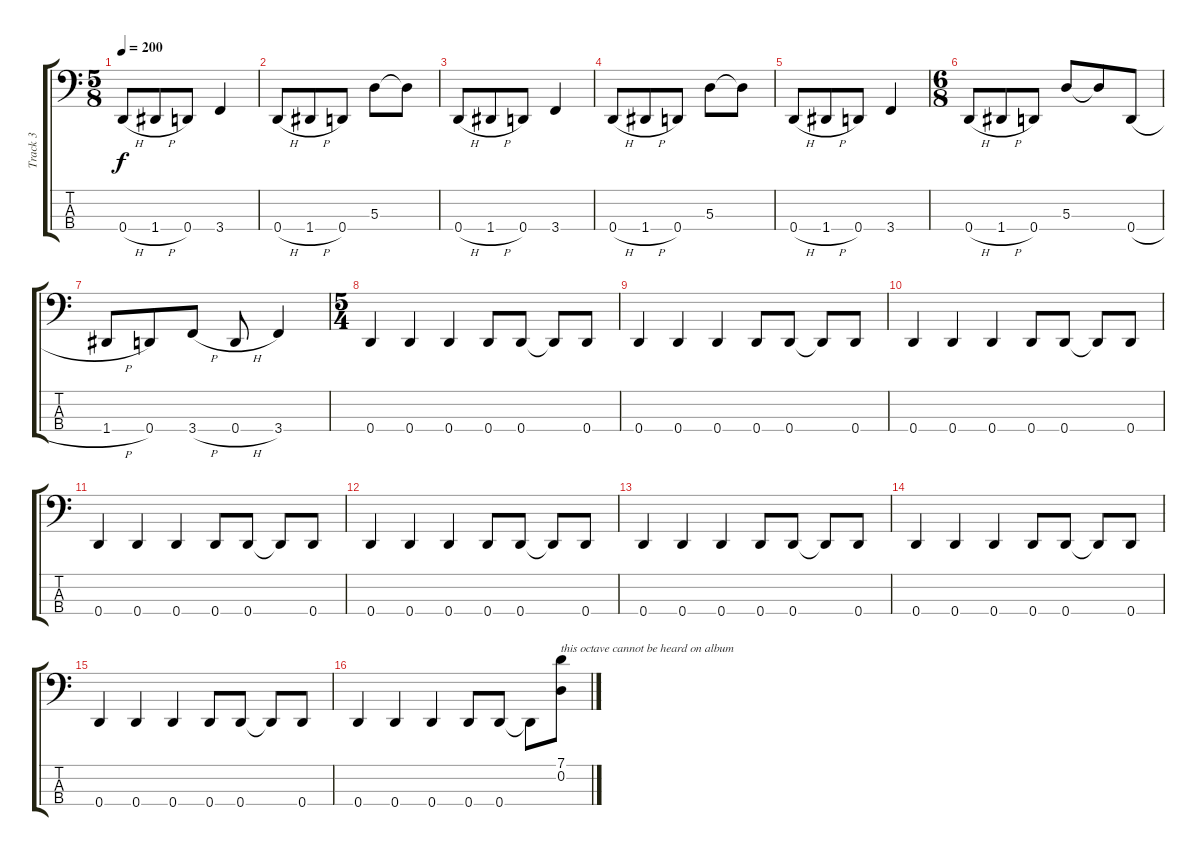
\track ("Track 3" "Track 3") {instrument electricbasspick}
\staff {score tabs}
\tuning (G2 D2 A1 D1) {hide}
\ts (5 8)
\tempo 200
\clef f4
\ks c
0.4{h}.8{dy f} 1.4{h}.8 0.4.8 3.4.4 |
0.4{h}.8 1.4{h}.8 0.4.8 5.3.8 5.3{t}.8 |
0.4{h}.8 1.4{h}.8 0.4.8 3.4.4 |
0.4{h}.8 1.4{h}.8 0.4.8 5.3.8 5.3{t}.8 |
0.4{h}.8 1.4{h}.8 0.4.8 3.4.4 |
\ts (6 8)
0.4{h}.8 1.4{h}.8 0.4.8 5.3.8 5.3{t}.8 0.4{h}.8 |
1.4{h}.8 0.4.8 3.4{h}.8 0.4{h}.8 3.4.4 |
\ts (5 4)
0.4.4 0.4.4 0.4.4 0.4.8 0.4.8 0.4{t}.8 0.4.8 |
0.4.4 0.4.4 0.4.4 0.4.8 0.4.8 0.4{t}.8 0.4.8 |
0.4.4 0.4.4 0.4.4 0.4.8 0.4.8 0.4{t}.8 0.4.8 |
0.4.4 0.4.4 0.4.4 0.4.8 0.4.8 0.4{t}.8 0.4.8 |
0.4.4 0.4.4 0.4.4 0.4.8 0.4.8 0.4{t}.8 0.4.8 |
0.4.4 0.4.4 0.4.4 0.4.8 0.4.8 0.4{t}.8 0.4.8 |
0.4.4 0.4.4 0.4.4 0.4.8 0.4.8 0.4{t}.8 0.4.8 |
0.4.4 0.4.4 0.4.4 0.4.8 0.4.8 0.4{t}.8 0.4.8 |
0.4.4 0.4.4 0.4.4 0.4.8 0.4.8 0.4{t}.8 (7.1 0.2).8{txt "this octave cannot be heard on album"}
